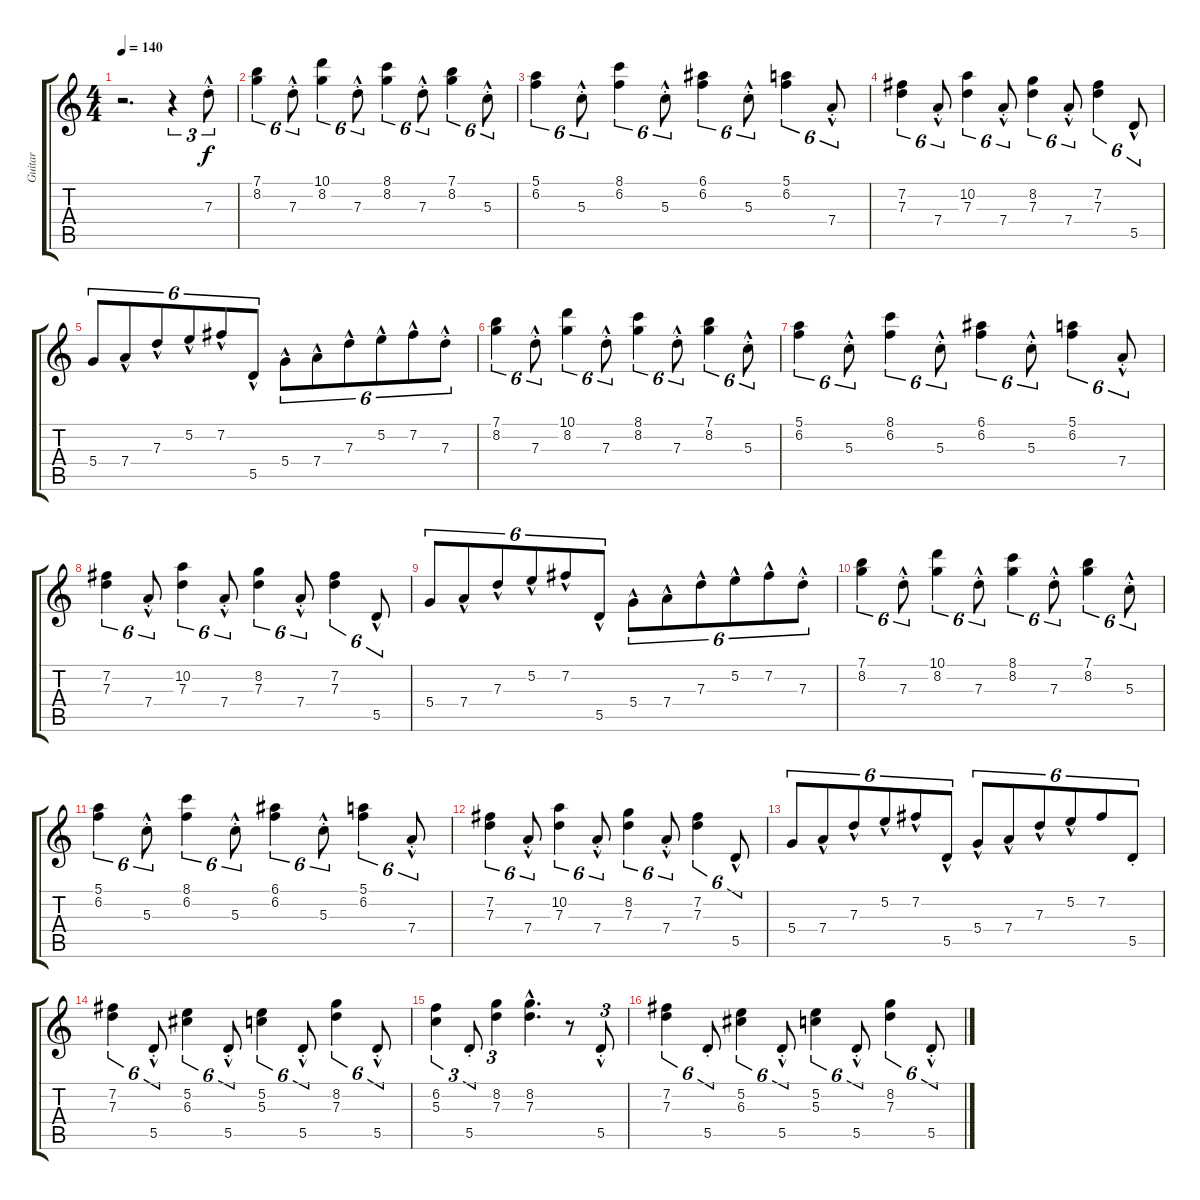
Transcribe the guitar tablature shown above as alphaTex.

\track ("Guitar" "Guitar") {instrument electricguitarjazz}
\staff {score tabs}
\tuning (E4 B3 G3 D3 A2 E2) {hide}
\ts (4 4)
\tempo 140
\clef g2
\ks c
r.2{d dy f instrument electricguitarjazz} r.4{tu (3 2)} 7.3{hac st}.8{tu (3 2)} |
(7.1 8.2).4{tu (6 4)} 7.3{hac st}.8{tu (6 4)} (10.1 8.2).4{tu (6 4)} 7.3{hac st}.8{tu (6 4)} (8.1 8.2).4{tu (6 4)} 7.3{hac st}.8{tu (6 4)} (7.1 8.2).4{tu (6 4)} 5.3{hac st}.8{tu (6 4)} |
(5.1 6.2).4{tu (6 4)} 5.3{hac st}.8{tu (6 4)} (8.1 6.2).4{tu (6 4)} 5.3{hac st}.8{tu (6 4)} (6.1 6.2).4{tu (6 4)} 5.3{hac st}.8{tu (6 4)} (5.1 6.2).4{tu (6 4)} 7.4{hac st}.8{tu (6 4)} |
(7.2 7.3).4{tu (6 4)} 7.4{hac st}.8{tu (6 4)} (10.2 7.3).4{tu (6 4)} 7.4{hac st}.8{tu (6 4)} (8.2 7.3).4{tu (6 4)} 7.4{hac st}.8{tu (6 4)} (7.2 7.3).4{tu (6 4)} 5.5{hac}.8{tu (6 4)} |
5.4.8{tu (6 4)} 7.4{hac}.8{tu (6 4)} 7.3{hac}.8{tu (6 4)} 5.2{hac}.8{tu (6 4)} 7.2{hac}.8{tu (6 4)} 5.5{hac}.8{tu (6 4)} 5.4{hac}.8{tu (6 4)} 7.4{hac}.8{tu (6 4)} 7.3{hac}.8{tu (6 4)} 5.2{hac}.8{tu (6 4)} 7.2{hac}.8{tu (6 4)} 7.3{hac st}.8{tu (6 4)} |
(7.1 8.2).4{tu (6 4)} 7.3{hac st}.8{tu (6 4)} (10.1 8.2).4{tu (6 4)} 7.3{hac st}.8{tu (6 4)} (8.1 8.2).4{tu (6 4)} 7.3{hac st}.8{tu (6 4)} (7.1 8.2).4{tu (6 4)} 5.3{hac st}.8{tu (6 4)} |
(5.1 6.2).4{tu (6 4)} 5.3{hac st}.8{tu (6 4)} (8.1 6.2).4{tu (6 4)} 5.3{hac st}.8{tu (6 4)} (6.1 6.2).4{tu (6 4)} 5.3{hac st}.8{tu (6 4)} (5.1 6.2).4{tu (6 4)} 7.4{hac st}.8{tu (6 4)} |
(7.2 7.3).4{tu (6 4)} 7.4{hac st}.8{tu (6 4)} (10.2 7.3).4{tu (6 4)} 7.4{hac st}.8{tu (6 4)} (8.2 7.3).4{tu (6 4)} 7.4{hac st}.8{tu (6 4)} (7.2 7.3).4{tu (6 4)} 5.5{hac}.8{tu (6 4)} |
5.4.8{tu (6 4)} 7.4{hac}.8{tu (6 4)} 7.3{hac}.8{tu (6 4)} 5.2{hac}.8{tu (6 4)} 7.2{hac}.8{tu (6 4)} 5.5{hac}.8{tu (6 4)} 5.4{hac}.8{tu (6 4)} 7.4{hac}.8{tu (6 4)} 7.3{hac}.8{tu (6 4)} 5.2{hac}.8{tu (6 4)} 7.2{hac}.8{tu (6 4)} 7.3{hac st}.8{tu (6 4)} |
(7.1 8.2).4{tu (6 4)} 7.3{hac st}.8{tu (6 4)} (10.1 8.2).4{tu (6 4)} 7.3{hac st}.8{tu (6 4)} (8.1 8.2).4{tu (6 4)} 7.3{hac st}.8{tu (6 4)} (7.1 8.2).4{tu (6 4)} 5.3{hac st}.8{tu (6 4)} |
(5.1 6.2).4{tu (6 4)} 5.3{hac st}.8{tu (6 4)} (8.1 6.2).4{tu (6 4)} 5.3{hac st}.8{tu (6 4)} (6.1 6.2).4{tu (6 4)} 5.3{hac st}.8{tu (6 4)} (5.1 6.2).4{tu (6 4)} 7.4{hac st}.8{tu (6 4)} |
(7.2 7.3).4{tu (6 4)} 7.4{hac st}.8{tu (6 4)} (10.2 7.3).4{tu (6 4)} 7.4{hac st}.8{tu (6 4)} (8.2 7.3).4{tu (6 4)} 7.4{hac st}.8{tu (6 4)} (7.2 7.3).4{tu (6 4)} 5.5{hac}.8{tu (6 4)} |
5.4.8{tu (6 4)} 7.4{hac}.8{tu (6 4)} 7.3{hac}.8{tu (6 4)} 5.2{hac}.8{tu (6 4)} 7.2{hac}.8{tu (6 4)} 5.5{hac}.8{tu (6 4)} 5.4{hac}.8{tu (6 4)} 7.4{hac}.8{tu (6 4)} 7.3{hac}.8{tu (6 4)} 5.2{hac}.8{tu (6 4)} 7.2.8{tu (6 4)} 5.5{st}.8{tu (6 4)} |
(7.2 7.3).4{tu (6 4)} 5.5{hac st}.8{tu (6 4)} (5.2 6.3).4{tu (6 4)} 5.5{hac st}.8{tu (6 4)} (5.2 5.3).4{tu (6 4)} 5.5{hac st}.8{tu (6 4)} (8.2 7.3).4{tu (6 4)} 5.5{hac st}.8{tu (6 4)} |
(6.2 5.3).4{tu (3 2)} 5.5{st}.8{tu (3 2)} (8.2 7.3).4{tu (3 2)} (8.2{hac} 7.3{hac}).4{d} r.8 5.5{hac st}.8{tu (3 2)} |
(7.2 7.3).4{tu (6 4)} 5.5{st}.8{tu (6 4)} (5.2 6.3).4{tu (6 4)} 5.5{hac st}.8{tu (6 4)} (5.2 5.3).4{tu (6 4)} 5.5{hac st}.8{tu (6 4)} (8.2 7.3).4{tu (6 4)} 5.5{hac st}.8{tu (6 4)}
